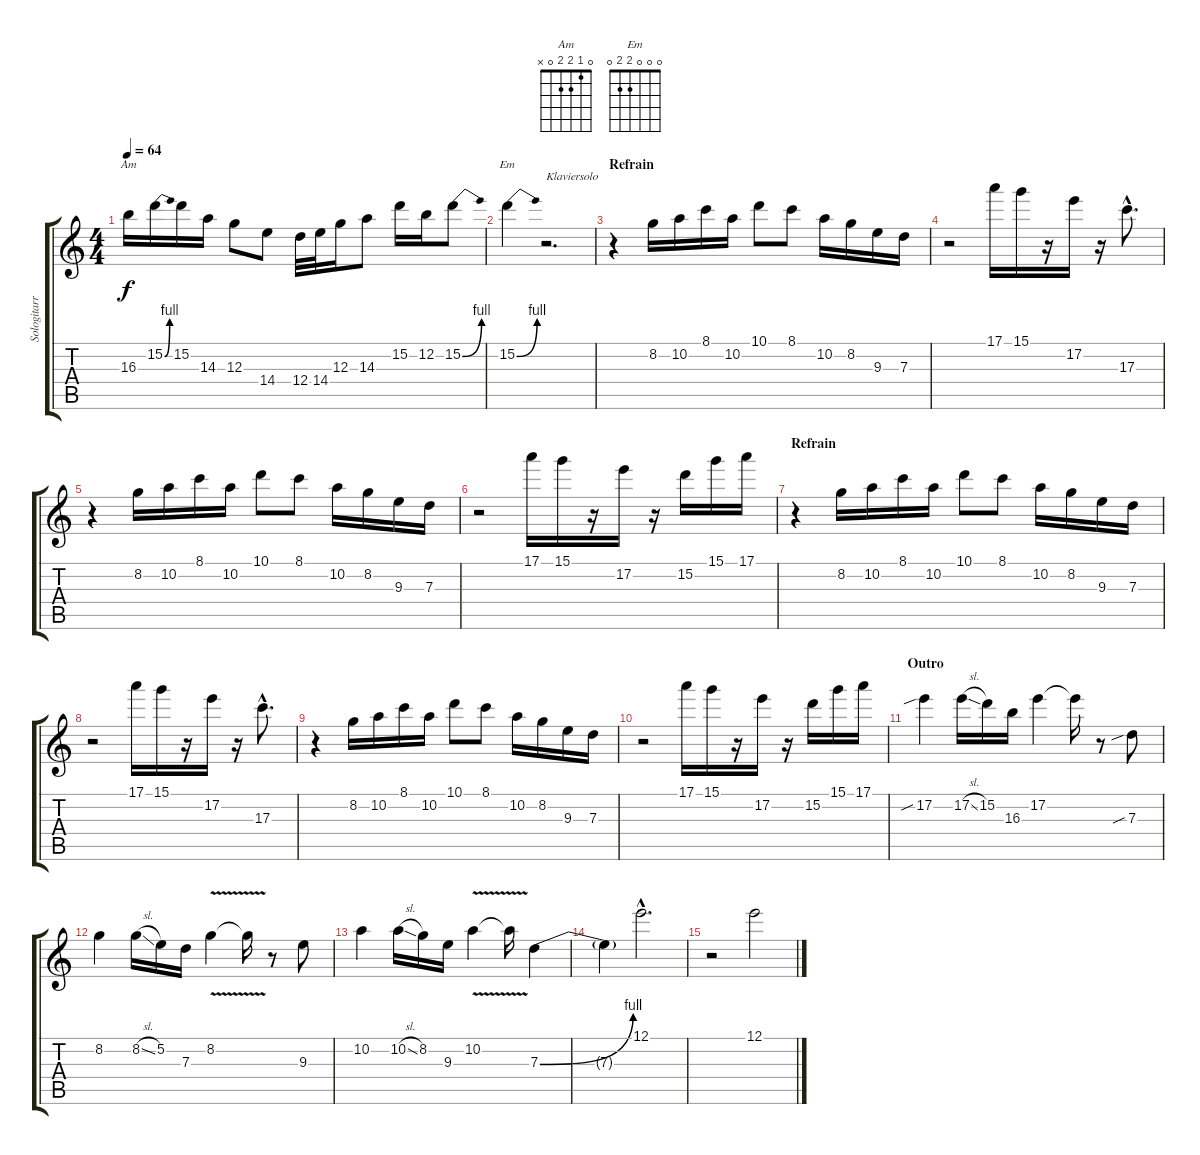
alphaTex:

\track ("Sologitarre" "Sologitarr") {instrument acousticguitarsteel}
\staff {score tabs}
\tuning (E4 B3 G3 D3 A2 E2) {hide}
\chord ("Am" 0 1 2 2 0 x)
\chord ("Em" 0 0 0 2 2 0)
\ts (4 4)
\tempo 64
\clef g2
\ks c
16.3.16{ch "Am" dy f} 15.2{be (bend 0 0 60 4)}.16 15.2.16 14.3.16 12.3.8 14.4.8 12.4.32 14.4.32 12.3.16 14.3.8 15.2.16 12.2.16 15.2{be (bend 0 0 60 4)}.8 |
15.2{be (bend 0 0 60 4)}.4{ch "Em"} r.2{d txt "Klaviersolo"} |
\section ("" "Refrain")
r.4 8.2.16 10.2.16 8.1.16 10.2.16 10.1.8 8.1.8 10.2.16 8.2.16 9.3.16 7.3.16 |
r.2 17.1.16 15.1.16 r.16 17.2.16 r.16 17.3{hac}.8{d} |
r.4 8.2.16 10.2.16 8.1.16 10.2.16 10.1.8 8.1.8 10.2.16 8.2.16 9.3.16 7.3.16 |
r.2 17.1.16 15.1.16 r.16 17.2.16 r.16 15.2.16 15.1.16 17.1.16 |
\section ("" "Refrain")
r.4 8.2.16 10.2.16 8.1.16 10.2.16 10.1.8 8.1.8 10.2.16 8.2.16 9.3.16 7.3.16 |
r.2 17.1.16 15.1.16 r.16 17.2.16 r.16 17.3{hac}.8{d} |
r.4 8.2.16 10.2.16 8.1.16 10.2.16 10.1.8 8.1.8 10.2.16 8.2.16 9.3.16 7.3.16 |
r.2 17.1.16 15.1.16 r.16 17.2.16 r.16 15.2.16 15.1.16 17.1.16 |
\section ("" "Outro")
17.2{sib}.4 17.2{sl}.16 15.2.16 16.3.16 17.2.4 17.2{t}.16 r.8 7.3{sib}.8 |
8.2.4 8.2{sl}.16 5.2.16 7.3.16 8.2{v}.4 8.2{t}.16 r.8 9.3.8 |
10.2.4 10.2{sl}.16 8.2.16 9.3.16 10.2{v}.4 10.2{t}.16 7.3{be (bend 0 0 60 4)}.4 |
7.3{t}.4 12.1{hac}.2{d} |
r.2 12.1.2
